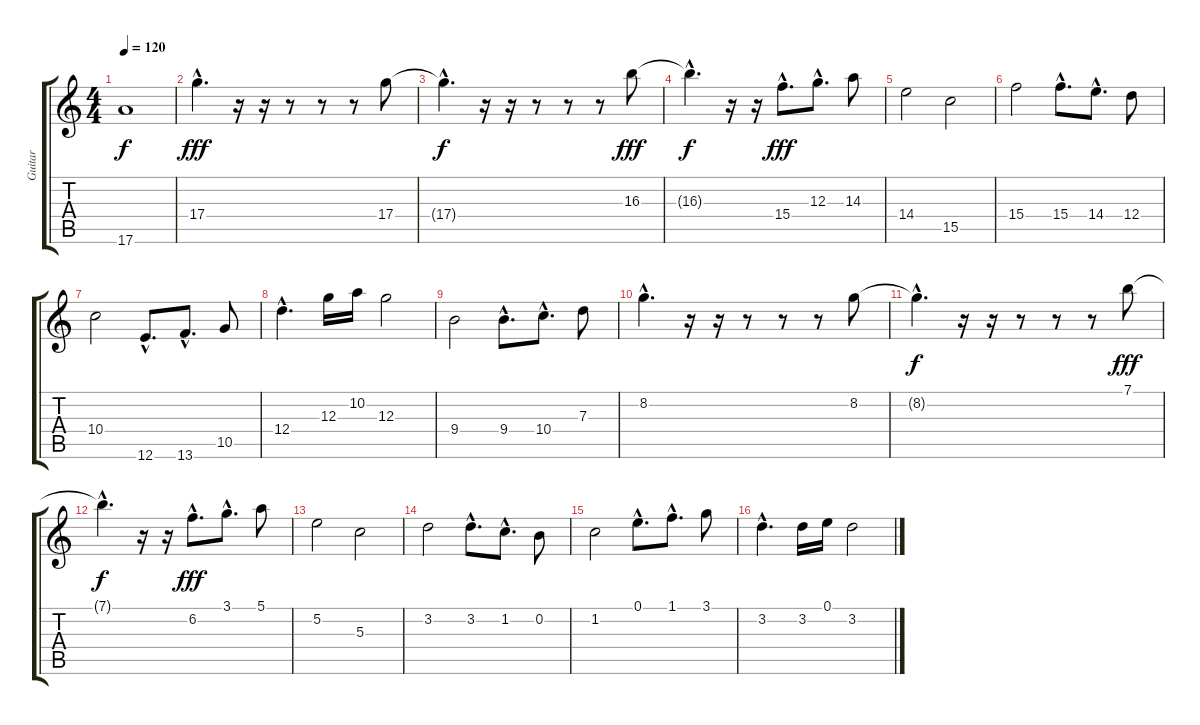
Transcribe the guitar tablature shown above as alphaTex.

\track ("Guitar" "Guitar") {instrument distortionguitar}
\staff {score tabs}
\tuning (E4 B3 G3 D3 A2 E2) {hide}
\ts (4 4)
\tempo 120
\clef g2
\ks c
17.6.1{dy f} |
17.4{hac}.4{d dy fff} r.16 r.16 r.8 r.8 r.8 17.4.8 |
17.4{hac t}.4{d dy f} r.16 r.16 r.8 r.8 r.8 16.3.8{dy fff} |
16.3{hac t}.4{d dy f} r.16 r.16 15.4{hac}.8{d dy fff} 12.3{hac}.8{d} 14.3.8 |
14.4.2 15.5.2 |
15.4.2 15.4{hac}.8{d} 14.4{hac}.8{d} 12.4.8 |
10.4.2 12.6{hac}.8{d} 13.6{hac}.8{d} 10.5.8 |
12.4{hac}.4{d} 12.3.16 10.2.16 12.3.2 |
9.4.2 9.4{hac}.8{d} 10.4{hac}.8{d} 7.3.8 |
8.2{hac}.4{d} r.16 r.16 r.8 r.8 r.8 8.2.8 |
8.2{hac t}.4{d dy f} r.16 r.16 r.8 r.8 r.8 7.1.8{dy fff} |
7.1{hac t}.4{d dy f} r.16 r.16 6.2{hac}.8{d dy fff} 3.1{hac}.8{d} 5.1.8 |
5.2.2 5.3.2 |
3.2.2 3.2{hac}.8{d} 1.2{hac}.8{d} 0.2.8 |
1.2.2 0.1{hac}.8{d} 1.1{hac}.8{d} 3.1.8 |
3.2{hac}.4{d} 3.2.16 0.1.16 3.2.2
